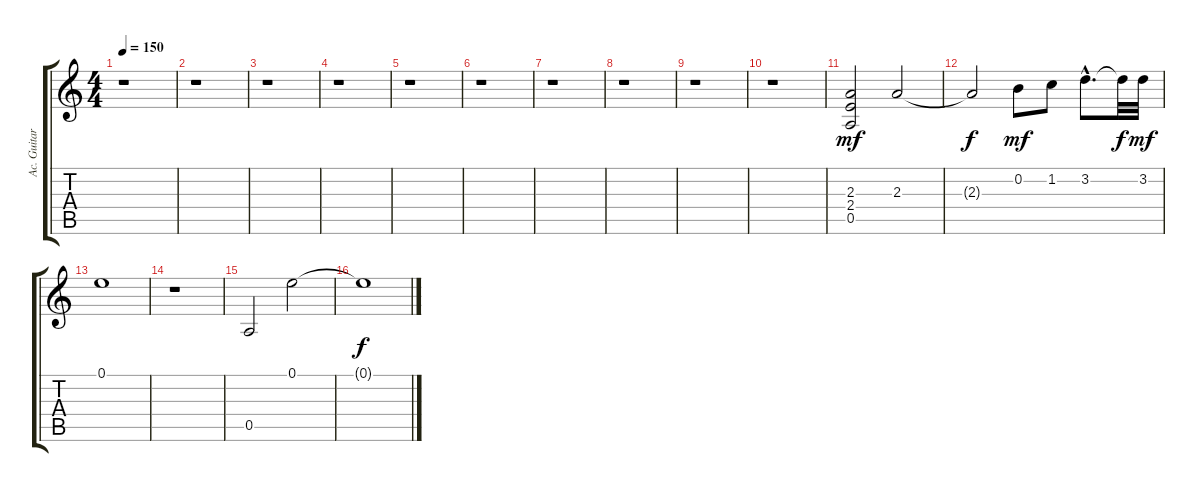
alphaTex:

\track ("Ac. Guitar 2" "Ac. Guitar") {instrument acousticguitarsteel}
\staff {score tabs}
\tuning (E4 B3 G3 D3 A2 E2) {hide}
\ts (4 4)
\tempo 150
\clef g2
\ks c
r.1{dy mf instrument acousticguitarsteel} |
r.1 |
r.1 |
r.1 |
r.1 |
r.1 |
r.1 |
r.1 |
r.1 |
r.1 |
(2.3 2.4 0.5).2 2.3.2 |
2.3{t}.2{dy f} 0.2.8{dy mf} 1.2.8 3.2{hac}.8{d} 3.2{t}.32{dy f} 3.2.32{dy mf} |
0.1.1 |
r.1 |
0.5.2 0.1.2 |
0.1{t}.1{dy f}
